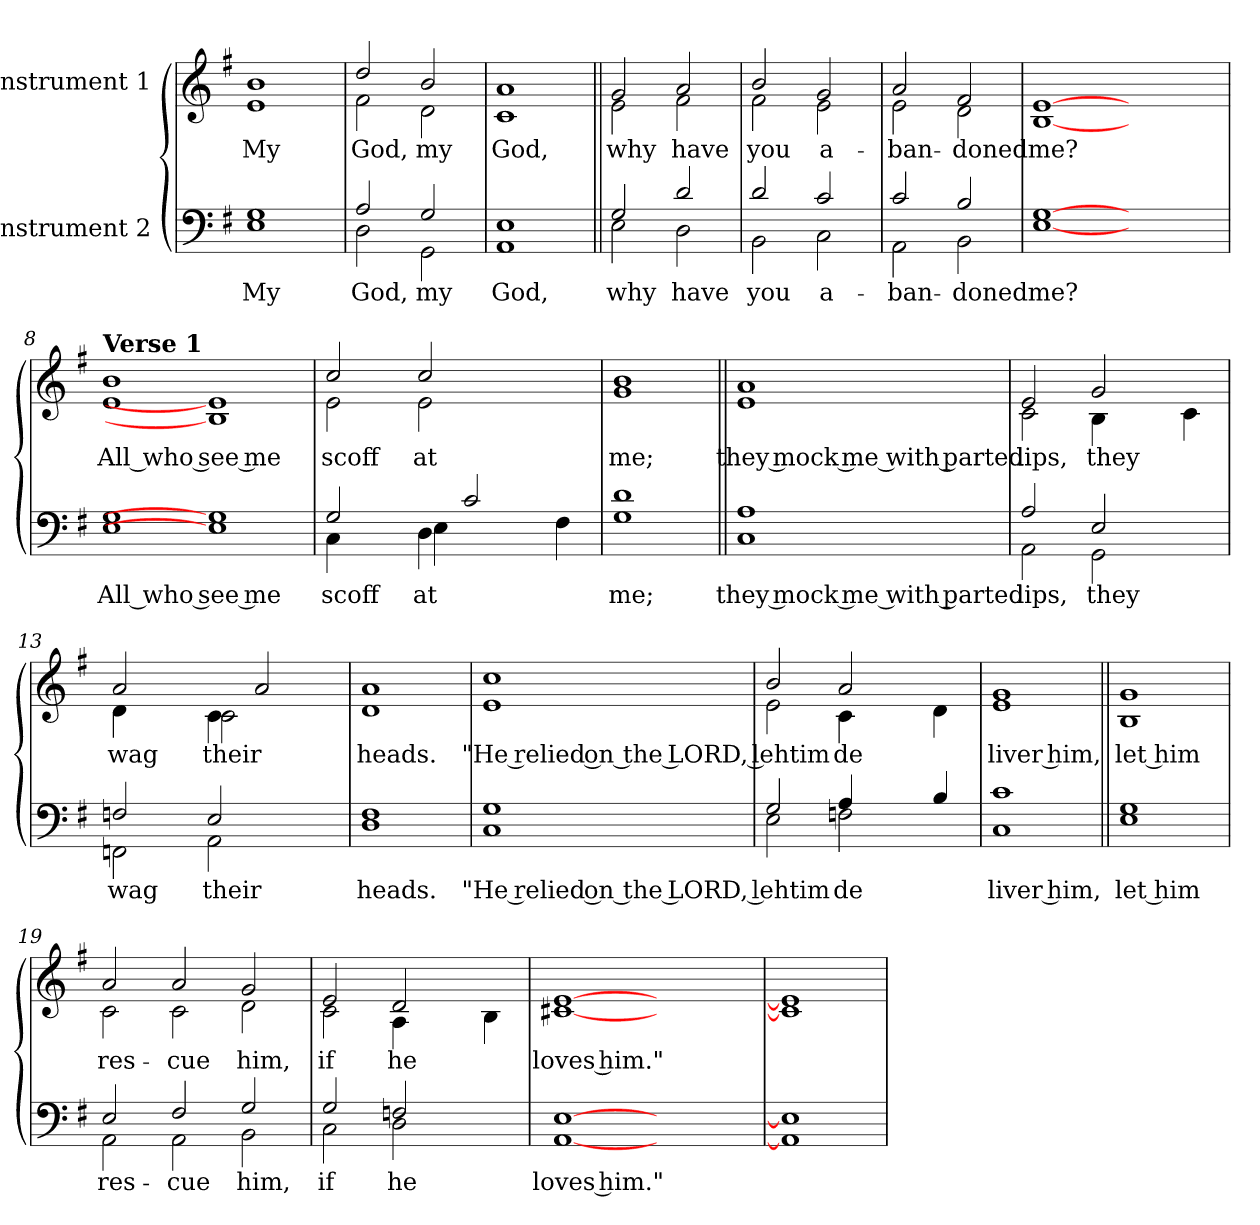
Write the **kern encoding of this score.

**kern	**text	**kern	**text
*part2	*part2	*part1	*part1
*staff2	*staff2	*staff1	*staff1
*I"Instrument 2	*	*I"Instrument 1	*
!!LO:PB:g=z
*stria5	*	*stria5	*
*clefF4	*	*clefG2	*
*k[f#]	*	*k[f#]	*
*G:	*	*G:	*
=1	=1	=1	=1
!	!LO:LY:a:cj	!	!LO:LY:b:cj
1G 1E	My	1b 1e	My
=2	=2	=2	=2
*^	*	*	*
!	!	!LO:LY:a:cj	!	!LO:LY:b:cj
*	*	*	*^	*
2A/	2D\	God,	2dd/	2f#\	God,
!	!	!LO:LY:a:cj	!	!	!LO:LY:b:cj
2G/	2GG\	my	2b/	2d\	my
=3	=3	=3	=3	=3	=3
!	!	!LO:LY:a:cj	!	!	!LO:LY:b:cj
*v	*v	*	*	*	*
*	*	*v	*v	*
1E 1AA	God,	1a 1c	God,
=4||	=4||	=4||	=4||
*^	*	*	*
!	!	!LO:LY:a:cj	!	!LO:LY:b:cj
*	*	*	*^	*
2G/	2E\	why	2g/	2e\	why
!	!	!LO:LY:a:cj	!	!	!LO:LY:b:cj
2d/	2D\	have	2a/	2f#\	have
=5	=5	=5	=5	=5	=5
!	!	!LO:LY:a:cj	!	!	!LO:LY:b:cj
2d/	2BB\	you	2b/	2f#\	you
!	!	!LO:LY:a:cj	!	!	!LO:LY:b:cj
2c/	2C\	a-	2g/	2e\	a-
=6	=6	=6	=6	=6	=6
!	!	!LO:LY:a:cj	!	!	!LO:LY:b:cj
2c/	2AA\	-ban-	2a/	2e\	-ban-
!	!	!LO:LY:a:cj	!	!	!LO:LY:b:cj
2B/	2BB\	-doned	2f#/	2d\	-doned
=7	=7	=7	=7	=7	=7
!	!	!LO:LY:a:cj	!	!	!LO:LY:b:cj
*v	*v	*	*	*	*
*	*	*v	*v	*
[1G [1E	me?	[1e [1B	me?
1ryy	.	1ryy	.
!!LO:LB:g=z
=8!	=8!	=8!	=8!
!	!	!LO:TX:a:B:t=Verse 1	!
!	!LO:LY:a:cj	!	!LO:LY:b:cj
1G 1E	All who see me	1b 1e	All who see me
1G] 1E]	.	1e] 1B]	.
=9	=9	=9	=9
*^	*	*	*
!	!	!LO:LY:a:cj	!	!LO:LY:b:cj
*	*	*	*^	*
2G/	4C\	scoff	2cc/	2e\	scoff
.	4ryy	.	.	.	.
!	!	!LO:LY:a:cj	!	!	!
!	!	!LO:LY:a:cj	!	!	!LO:LY:b:cj
4D\	4E\	at	2cc/	2e\	at
2c/	2.ryy	.	.	.	.
.	.	.	2ryy	2ryy	.
!	!	!LO:LY:a:cj	!	!	!
4F#\	.	.	.	.	.
*v	*v	*	*	*	*
*	*	*v	*v	*
=10	=10	=10	=10
!	!LO:LY:a:cj	!	!LO:LY:b:cj
1d 1G	me;	1b 1g	me;
=11||	=11||	=11||	=11||
!	!LO:LY:a:cj	!	!LO:LY:b:cj
1A 1C	they mock me with parted	1a 1e	they mock me with parted
=12	=12	=12	=12
*^	*	*	*
!	!	!LO:LY:a:cj	!	!LO:LY:b:cj
*	*	*	*^	*
2A/	2AA\	lips,	2e/	2c\	lips,
!	!	!LO:LY:a:cj	!	!	!LO:LY:b:cj
2E/	2GG\	they	2g/	4B\	they
.	.	.	.	2ryy	.
!	!	!	!	!	!LO:LY:b:cj
4ryy	4ryy	.	4c\	.	.
=13	=13	=13	=13	=13	=13
!	!	!LO:LY:a:cj	!	!	!LO:LY:b:cj
2Fn/	2FFn\	wag	2a/	4d\	wag
.	.	.	.	4ryy	.
!	!	!LO:LY:a:cj	!	!	!LO:LY:b:cj
!	!	!	!	!	!LO:LY:b:cj
2E/	2AA\	their	4c\	2c\	their
.	.	.	2a/	.	.
4ryy	4ryy	.	.	4ryy	.
=14	=14	=14	=14	=14	=14
!	!	!LO:LY:a:cj	!	!	!LO:LY:b:cj
*v	*v	*	*	*	*
*	*	*v	*v	*
1F# 1D	heads.	1a 1d	heads.
!!LO:LB:g=z
=15	=15	=15	=15
!	!LO:LY:a:cj	!	!LO:LY:b:cj
1G 1C	"He relied on the LORD, lehtim	1cc 1e	"He relied on the LORD, lehtim
=16	=16	=16	=16
*^	*	*	*
!	!	!LO:LY:a:cj	!	!LO:LY:b:cj
*	*	*	*^	*
2G/	2E\	.	2b/	2e\	.
!	!	!LO:LY:a:cj	!	!	!LO:LY:b:cj
2Fn\	4A/	de-	2a/	4c\	de-
.	2ryy	.	.	2ryy	.
!	!	!LO:LY:a:cj	!	!	!LO:LY:b:cj
4B/	.	--	4d\	.	--
*v	*v	*	*	*	*
*	*	*v	*v	*
=17	=17	=17	=17
!	!LO:LY:a:cj	!	!LO:LY:b:cj
1c 1C	-liver him,	1g 1e	-liver him,
=18||	=18||	=18||	=18||
!	!LO:LY:a:cj	!	!LO:LY:b:cj
1G 1E	let him	1g 1B	let him
=19	=19	=19	=19
*^	*	*	*
!	!	!LO:LY:a:cj	!	!LO:LY:b:cj
*	*	*	*^	*
2E/	2AA\	res-	2a/	2c\	res-
!	!	!LO:LY:a:cj	!	!	!LO:LY:b:cj
2F#/	2AA\	-cue	2a/	2c\	-cue
!	!	!LO:LY:a:cj	!	!	!LO:LY:b:cj
2G/	2BB\	him,	2g/	2d\	him,
=20	=20	=20	=20	=20	=20
!	!	!LO:LY:a:cj	!	!	!LO:LY:b:cj
2G/	2C\	if	2e/	2c\	if
!	!	!LO:LY:a:cj	!	!	!LO:LY:b:cj
2Fn/	2D\	he	2d/	4A\	he
.	.	.	.	2ryy	.
!	!	!	!	!	!LO:LY:b:cj
4ryy	4ryy	.	4B\	.	.
*	*	*	*v	*v	*
=21	=21	=21	=21	=21
!	!	!LO:LY:a:cj	!	!LO:LY:b:cj
*v	*v	*	*	*
[1E [1AA	loves him."	[1e [1c#X	loves him."
1ryy	.	1ryy	.
=22!	=22!	=22!	=22!
1E] 1AA]	.	1e] 1c#]	.
=	=	=	=
*-	*-	*-	*-
